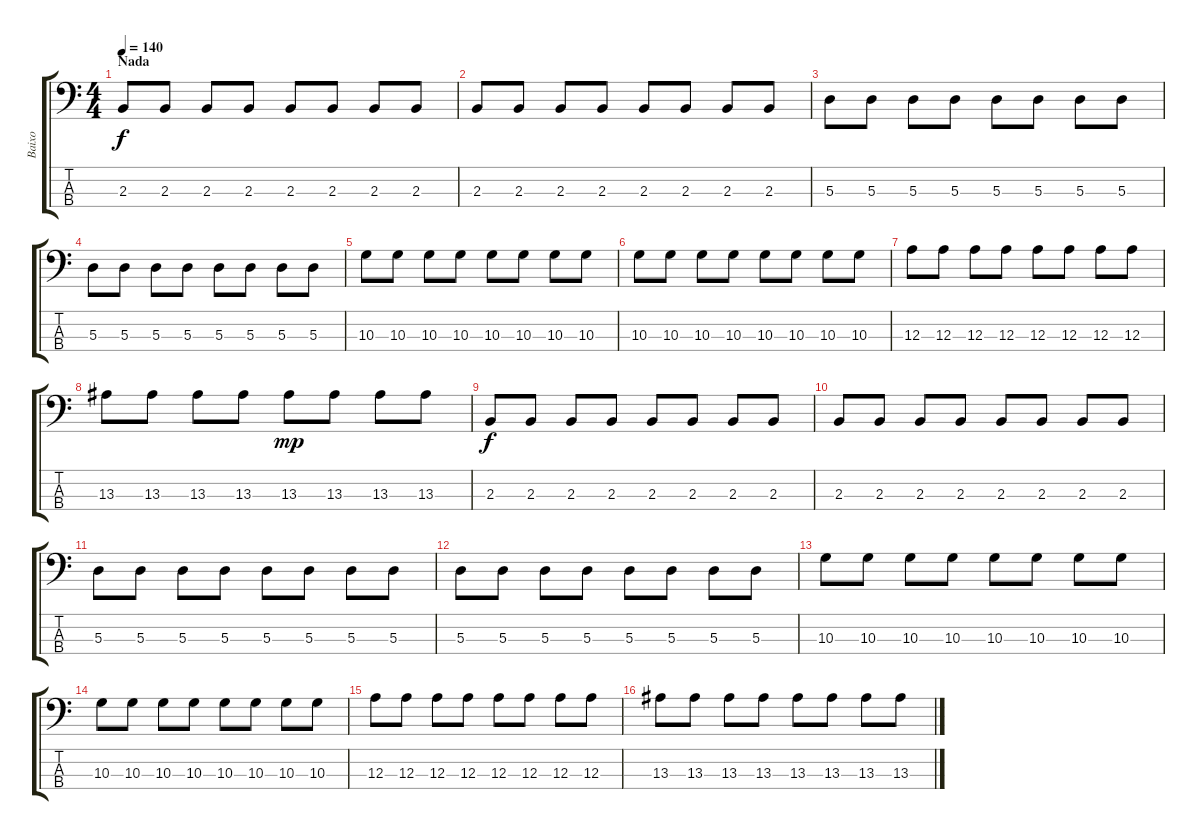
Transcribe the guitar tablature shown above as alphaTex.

\track ("Baixo" "Baixo") {instrument electricbasspick}
\staff {score tabs}
\tuning (G2 D2 A1 E1) {hide}
\ts (4 4)
\section ("" "Nada")
\tempo 140
\clef f4
\ks c
2.3.8{dy f} 2.3.8 2.3.8 2.3.8 2.3.8 2.3.8 2.3.8 2.3.8 |
2.3.8 2.3.8 2.3.8 2.3.8 2.3.8 2.3.8 2.3.8 2.3.8 |
5.3.8 5.3.8 5.3.8 5.3.8 5.3.8 5.3.8 5.3.8 5.3.8 |
5.3.8 5.3.8 5.3.8 5.3.8 5.3.8 5.3.8 5.3.8 5.3.8 |
10.3.8 10.3.8 10.3.8 10.3.8 10.3.8 10.3.8 10.3.8 10.3.8 |
10.3.8 10.3.8 10.3.8 10.3.8 10.3.8 10.3.8 10.3.8 10.3.8 |
12.3.8 12.3.8 12.3.8 12.3.8 12.3.8 12.3.8 12.3.8 12.3.8 |
13.3.8 13.3.8 13.3.8 13.3.8 13.3.8{dy mp} 13.3.8 13.3.8 13.3.8 |
2.3.8{dy f} 2.3.8 2.3.8 2.3.8 2.3.8 2.3.8 2.3.8 2.3.8 |
2.3.8 2.3.8 2.3.8 2.3.8 2.3.8 2.3.8 2.3.8 2.3.8 |
5.3.8 5.3.8 5.3.8 5.3.8 5.3.8 5.3.8 5.3.8 5.3.8 |
5.3.8 5.3.8 5.3.8 5.3.8 5.3.8 5.3.8 5.3.8 5.3.8 |
10.3.8 10.3.8 10.3.8 10.3.8 10.3.8 10.3.8 10.3.8 10.3.8 |
10.3.8 10.3.8 10.3.8 10.3.8 10.3.8 10.3.8 10.3.8 10.3.8 |
12.3.8 12.3.8 12.3.8 12.3.8 12.3.8 12.3.8 12.3.8 12.3.8 |
13.3.8 13.3.8 13.3.8 13.3.8 13.3.8 13.3.8 13.3.8 13.3.8
